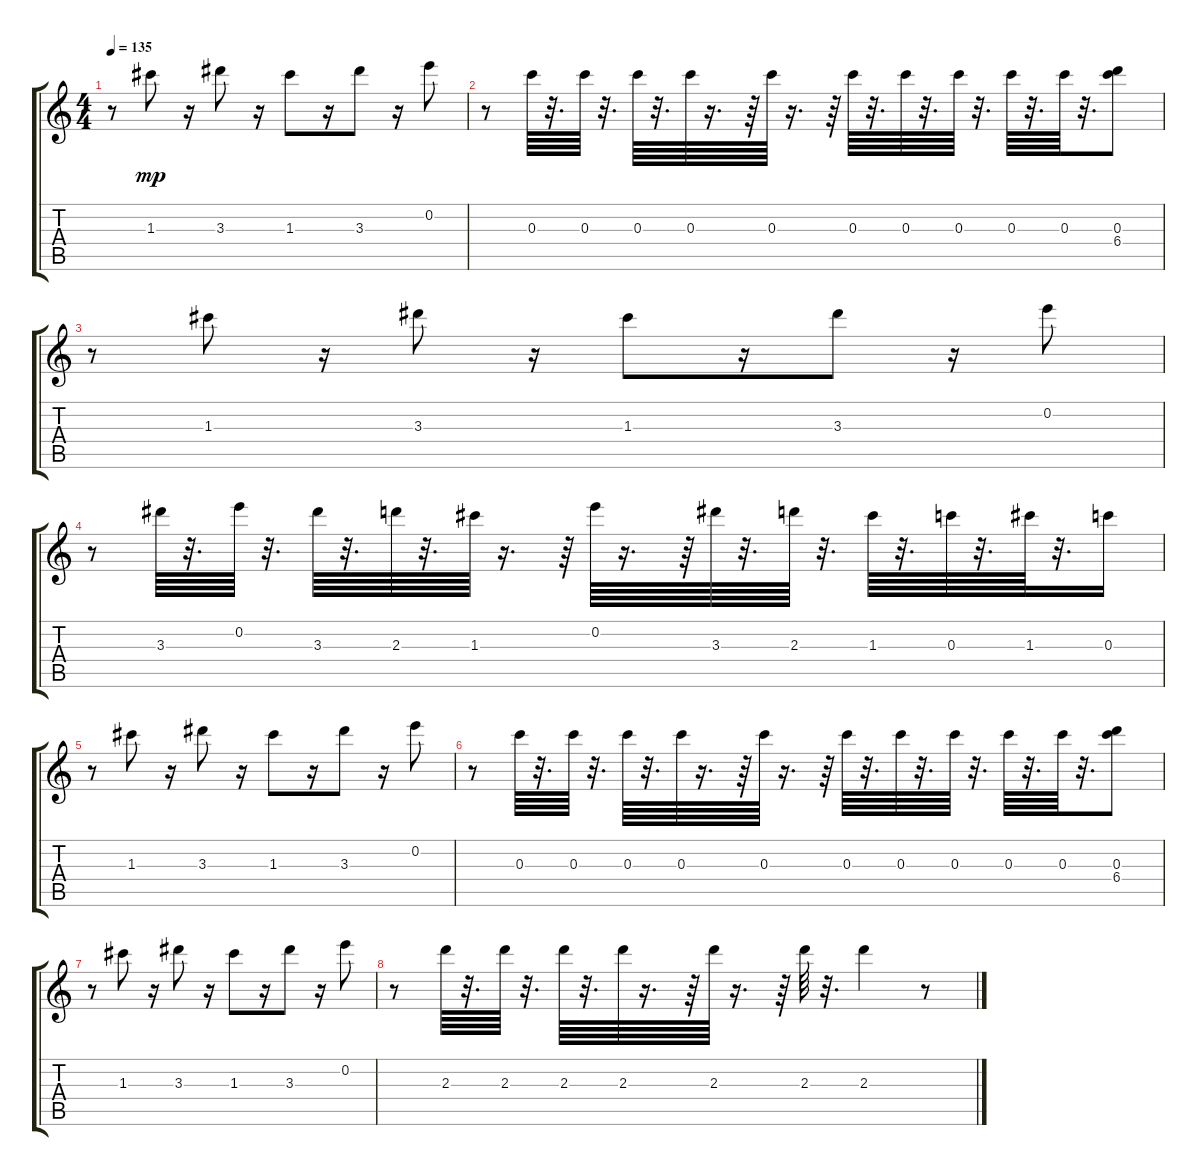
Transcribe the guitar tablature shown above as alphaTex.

\track "" {instrument distortionguitar}
\staff {score tabs}
\tuning (Ab5 E5 C5 Ab4 E4 C4) {hide}
\ts (4 4)
\tempo 135
\clef g2
\ks c
r.8{dy mp} 1.3.8 r.16 3.3.8 r.16 1.3.8 r.16 3.3.8 r.16 0.2.8 |
r.8 0.3.64 r.32{d} 0.3.64 r.32{d} 0.3.64 r.32{d} 0.3.64 r.16{d} r.64 0.3.64 r.16{d} r.64 0.3.64 r.32{d} 0.3.64 r.32{d} 0.3.64 r.32{d} 0.3.64 r.32{d} 0.3.64 r.32{d} (0.3 6.4).8 |
r.8 1.3.8 r.16 3.3.8 r.16 1.3.8 r.16 3.3.8 r.16 0.2.8 |
r.8 3.3.64 r.32{d} 0.2.64 r.32{d} 3.3.64 r.32{d} 2.3.64 r.32{d} 1.3.64 r.16{d} r.64 0.2.64 r.16{d} r.64 3.3.64 r.32{d} 2.3.64 r.32{d} 1.3.64 r.32{d} 0.3.64 r.32{d} 1.3.64 r.32{d} 0.3.16 |
r.8 1.3.8 r.16 3.3.8 r.16 1.3.8 r.16 3.3.8 r.16 0.2.8 |
r.8 0.3.64 r.32{d} 0.3.64 r.32{d} 0.3.64 r.32{d} 0.3.64 r.16{d} r.64 0.3.64 r.16{d} r.64 0.3.64 r.32{d} 0.3.64 r.32{d} 0.3.64 r.32{d} 0.3.64 r.32{d} 0.3.64 r.32{d} (0.3 6.4).8 |
r.8 1.3.8 r.16 3.3.8 r.16 1.3.8 r.16 3.3.8 r.16 0.2.8 |
r.8 2.3.64 r.32{d} 2.3.64 r.32{d} 2.3.64 r.32{d} 2.3.64 r.16{d} r.64 2.3.64 r.16{d} r.64 2.3.64 r.32{d} 2.3.4 r.8
